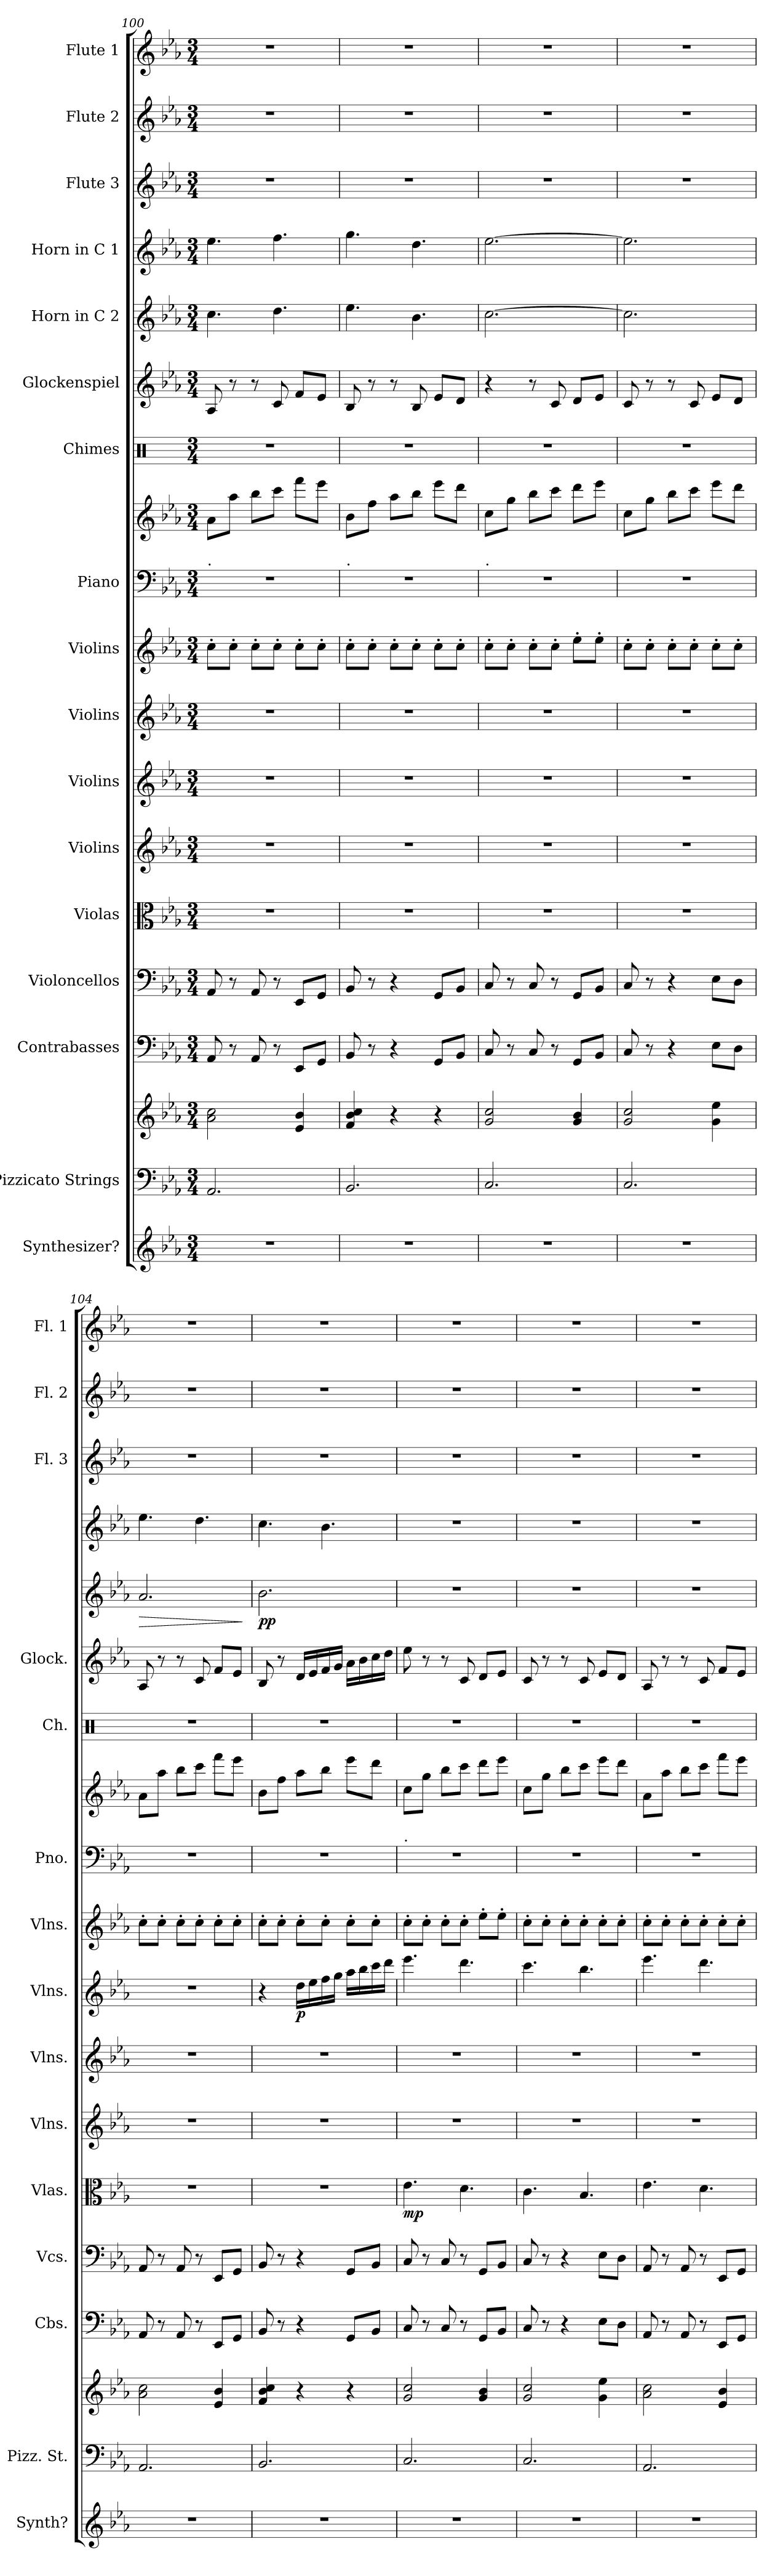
**kern	**kern	**kern	**kern	**kern	**kern	**dynam	**kern	**kern	**kern	**dynam	**kern	**kern	**kern	**kern	**kern	**kern	**dynam	**kern	**kern	**kern	**kern
*part17	*part16	*part16	*part15	*part14	*part13	*part13	*part12	*part11	*part10	*part10	*part9	*part8	*part8	*part7	*part6	*part5	*part5	*part4	*part3	*part2	*part1
*staff19	*staff18	*staff17	*staff16	*staff15	*staff14	*staff14	*staff13	*staff12	*staff11	*staff11	*staff10	*staff9	*staff8	*staff7	*staff6	*staff5	*staff5	*staff4	*staff3	*staff2	*staff1
*I"Synthesizer?	*I"Pizzicato Strings	*	*I"Contrabasses	*I"Violoncellos	*I"Violas	*	*I"Violins	*I"Violins	*I"Violins	*	*I"Violins	*I"Piano	*	*I"Chimes	*I"Glockenspiel	*I"Horn in C 2	*	*I"Horn in C 1	*I"Flute 3	*I"Flute 2	*I"Flute 1
*I'Synth?	*I'Pizz. St.	*	*I'Cbs.	*I'Vcs.	*I'Vlas.	*	*I'Vlns.	*I'Vlns.	*I'Vlns.	*	*I'Vlns.	*I'Pno.	*	*I'Ch.	*I'Glock.	*	*	*	*I'Fl. 3	*I'Fl. 2	*I'Fl. 1
*clefG2	*clefF4	*clefG2	*clefF4	*clefF4	*clefC3	*	*clefG2	*clefG2	*clefG2	*	*clefG2	*clefF4	*clefG2	*clefX	*clefG2	*clefG2	*	*clefG2	*clefG2	*clefG2	*clefG2
*	*	*	*ITrd7c12	*	*	*	*	*	*	*	*	*	*	*	*ITrd-14c-24	*ITrd7c12	*	*ITrd7c12	*	*	*
*k[b-e-a-]	*k[b-e-a-]	*k[b-e-a-]	*k[b-e-a-]	*k[b-e-a-]	*k[b-e-a-]	*	*k[b-e-a-]	*k[b-e-a-]	*k[b-e-a-]	*	*k[b-e-a-]	*k[b-e-a-]	*k[b-e-a-]	*k[]	*k[b-e-a-]	*k[b-e-a-]	*	*k[b-e-a-]	*k[b-e-a-]	*k[b-e-a-]	*k[b-e-a-]
*M3/4	*M3/4	*M3/4	*M3/4	*M3/4	*M3/4	*	*M3/4	*M3/4	*M3/4	*	*M3/4	*M3/4	*M3/4	*M3/4	*M3/4	*M3/4	*	*M3/4	*M3/4	*M3/4	*M3/4
=100	=100	=100	=100	=100	=100	=100	=100	=100	=100	=100	=100	=100	=100	=100	=100	=100	=100	=100	=100	=100	=100
!	!	!	!	!	!	!	!	!	!	!	!	!LO:TX:a:t=.	!	!	!	!	!	!	!	!	!
2.r	2.AA-/	2a-\ 2cc\	8AAA-/	8AA-/	2.r	.	2.r	2.r	2.r	.	8cc'\L	2.r	8a-\L	2.r	8aa-/	4.c\	.	4.e-\	2.r	2.r	2.r
.	.	.	8r	8r	.	.	.	.	.	.	8cc'\J	.	8aa-\J	.	8r	.	.	.	.	.	.
.	.	.	8AAA-/	8AA-/	.	.	.	.	.	.	8cc'\L	.	8bb-\L	.	8r	.	.	.	.	.	.
.	.	.	8r	8r	.	.	.	.	.	.	8cc'\J	.	8ccc\J	.	8ccc/	4.d\	.	4.f\	.	.	.
.	.	4e-/ 4b-/	8EEE-/L	8EE-/L	.	.	.	.	.	.	8cc'\L	.	8fff\L	.	8fff/L	.	.	.	.	.	.
.	.	.	8GGG/J	8GG/J	.	.	.	.	.	.	8cc'\J	.	8eee-\J	.	8eee-/J	.	.	.	.	.	.
=101	=101	=101	=101	=101	=101	=101	=101	=101	=101	=101	=101	=101	=101	=101	=101	=101	=101	=101	=101	=101	=101
!	!	!	!	!	!	!	!	!	!	!	!	!LO:TX:a:t=.	!	!	!	!	!	!	!	!	!
2.r	2.BB-/	4f/ 4b-/ 4cc/	8BBB-/	8BB-/	2.r	.	2.r	2.r	2.r	.	8cc'\L	2.r	8b-\L	2.r	8bb-/	4.e-\	.	4.g\	2.r	2.r	2.r
.	.	.	8r	8r	.	.	.	.	.	.	8cc'\J	.	8ff\J	.	8r	.	.	.	.	.	.
.	.	4r	4r	4r	.	.	.	.	.	.	8cc'\L	.	8aa-\L	.	8r	.	.	.	.	.	.
.	.	.	.	.	.	.	.	.	.	.	8cc'\J	.	8bb-\J	.	8bb-/	4.B-\	.	4.d\	.	.	.
.	.	4r	8GGG/L	8GG/L	.	.	.	.	.	.	8cc'\L	.	8eee-\L	.	8eee-/L	.	.	.	.	.	.
.	.	.	8BBB-/J	8BB-/J	.	.	.	.	.	.	8cc'\J	.	8ddd\J	.	8ddd/J	.	.	.	.	.	.
!!LO:PB:g=z
=102	=102	=102	=102	=102	=102	=102	=102	=102	=102	=102	=102	=102	=102	=102	=102	=102	=102	=102	=102	=102	=102
!	!	!	!	!	!	!	!	!	!	!	!	!LO:TX:a:t=.	!	!	!	!	!	!	!	!	!
2.r	2.C/	2g/ 2cc/	8CC/	8C/	2.r	.	2.r	2.r	2.r	.	8cc'\L	2.r	8cc\L	2.r	4r	[2.c\	.	[2.e-\	2.r	2.r	2.r
.	.	.	8r	8r	.	.	.	.	.	.	8cc'\J	.	8gg\J	.	.	.	.	.	.	.	.
.	.	.	8CC/	8C/	.	.	.	.	.	.	8cc'\L	.	8bb-\L	.	8r	.	.	.	.	.	.
.	.	.	8r	8r	.	.	.	.	.	.	8cc'\J	.	8ccc\J	.	8ccc/	.	.	.	.	.	.
.	.	4g/ 4b-/	8GGG/L	8GG/L	.	.	.	.	.	.	8ee-'\L	.	8ddd\L	.	8ddd/L	.	.	.	.	.	.
.	.	.	8BBB-/J	8BB-/J	.	.	.	.	.	.	8ee-'\J	.	8eee-\J	.	8eee-/J	.	.	.	.	.	.
=103	=103	=103	=103	=103	=103	=103	=103	=103	=103	=103	=103	=103	=103	=103	=103	=103	=103	=103	=103	=103	=103
2.r	2.C/	2g/ 2cc/	8CC/	8C/	2.r	.	2.r	2.r	2.r	.	8cc'\L	2.r	8cc\L	2.r	8ccc/	2.c\]	.	2.e-\]	2.r	2.r	2.r
.	.	.	8r	8r	.	.	.	.	.	.	8cc'\J	.	8gg\J	.	8r	.	.	.	.	.	.
.	.	.	4r	4r	.	.	.	.	.	.	8cc'\L	.	8bb-\L	.	8r	.	.	.	.	.	.
.	.	.	.	.	.	.	.	.	.	.	8cc'\J	.	8ccc\J	.	8ccc/	.	.	.	.	.	.
.	.	4g\ 4ee-\	8EE-\L	8E-\L	.	.	.	.	.	.	8cc'\L	.	8eee-\L	.	8eee-/L	.	.	.	.	.	.
.	.	.	8DD\J	8D\J	.	.	.	.	.	.	8cc'\J	.	8ddd\J	.	8ddd/J	.	.	.	.	.	.
=104	=104	=104	=104	=104	=104	=104	=104	=104	=104	=104	=104	=104	=104	=104	=104	=104	=104	=104	=104	=104	=104
!	!	!	!	!	!	!	!	!	!	!	!	!	!	!	!	!	!LO:HP:b	!	!	!	!
2.r	2.AA-/	2a-\ 2cc\	8AAA-/	8AA-/	2.r	.	2.r	2.r	2.r	.	8cc'\L	2.r	8a-\L	2.r	8aa-/	2.A-/	>	4.e-\	2.r	2.r	2.r
.	.	.	8r	8r	.	.	.	.	.	.	8cc'\J	.	8aa-\J	.	8r	.	.	.	.	.	.
.	.	.	8AAA-/	8AA-/	.	.	.	.	.	.	8cc'\L	.	8bb-\L	.	8r	.	.	.	.	.	.
.	.	.	8r	8r	.	.	.	.	.	.	8cc'\J	.	8ccc\J	.	8ccc/	.	.	4.d\	.	.	.
.	.	4e-/ 4b-/	8EEE-/L	8EE-/L	.	.	.	.	.	.	8cc'\L	.	8fff\L	.	8fff/L	.	.	.	.	.	.
.	.	.	8GGG/J	8GG/J	.	.	.	.	.	.	8cc'\J	.	8eee-\J	.	8eee-/J	.	.	.	.	.	.
.	.	.	.	.	.	.	.	.	.	.	.	.	.	.	.	.	]	.	.	.	.
=105	=105	=105	=105	=105	=105	=105	=105	=105	=105	=105	=105	=105	=105	=105	=105	=105	=105	=105	=105	=105	=105
!	!	!	!	!	!	!	!	!	!	!	!	!	!	!	!	!	!LO:DY:b	!	!	!	!
2.r	2.BB-/	4f/ 4b-/ 4cc/	8BBB-/	8BB-/	2.r	.	2.r	2.r	4r	.	8cc'\L	2.r	8b-\L	2.r	8bb-/	2.B-\	pp	4.c\	2.r	2.r	2.r
.	.	.	8r	8r	.	.	.	.	.	.	8cc'\J	.	8ff\J	.	8r	.	.	.	.	.	.
!	!	!	!	!	!	!	!	!	!	!LO:DY:b	!	!	!	!	!	!	!	!	!	!	!
.	.	4r	4r	4r	.	.	.	.	16dd\LL	p	8cc'\L	.	8aa-\L	.	16ddd/LL	.	.	.	.	.	.
.	.	.	.	.	.	.	.	.	16ee-\	.	.	.	.	.	16eee-/	.	.	.	.	.	.
.	.	.	.	.	.	.	.	.	16ff\	.	8cc'\J	.	8bb-\J	.	16fff/	.	.	4.B-\	.	.	.
.	.	.	.	.	.	.	.	.	16gg\JJ	.	.	.	.	.	16ggg/JJ	.	.	.	.	.	.
.	.	4r	8GGG/L	8GG/L	.	.	.	.	16aa-\LL	.	8cc'\L	.	8eee-\L	.	16aaa-\LL	.	.	.	.	.	.
.	.	.	.	.	.	.	.	.	16bb-\	.	.	.	.	.	16bbb-\	.	.	.	.	.	.
.	.	.	8BBB-/J	8BB-/J	.	.	.	.	16ccc\	.	8cc'\J	.	8ddd\J	.	16cccc\	.	.	.	.	.	.
.	.	.	.	.	.	.	.	.	16ddd\JJ	.	.	.	.	.	16dddd\JJ	.	.	.	.	.	.
!!LO:PB:g=z
=106	=106	=106	=106	=106	=106	=106	=106	=106	=106	=106	=106	=106	=106	=106	=106	=106	=106	=106	=106	=106	=106
!	!	!	!	!	!	!	!	!	!	!	!	!LO:TX:a:t=.	!	!	!	!	!	!	!	!	!
!	!	!	!	!	!	!LO:DY:b	!	!	!	!	!	!	!	!	!	!	!	!	!	!	!
2.r	2.C/	2g/ 2cc/	8CC/	8C/	4.e-\	mp	2.r	2.r	4.eee-\	.	8cc'\L	2.r	8cc\L	2.r	8eeee-\	2.r	.	2.r	2.r	2.r	2.r
.	.	.	8r	8r	.	.	.	.	.	.	8cc'\J	.	8gg\J	.	8r	.	.	.	.	.	.
.	.	.	8CC/	8C/	.	.	.	.	.	.	8cc'\L	.	8bb-\L	.	8r	.	.	.	.	.	.
.	.	.	8r	8r	4.d\	.	.	.	4.ddd\	.	8cc'\J	.	8ccc\J	.	8ccc/	.	.	.	.	.	.
.	.	4g/ 4b-/	8GGG/L	8GG/L	.	.	.	.	.	.	8ee-'\L	.	8ddd\L	.	8ddd/L	.	.	.	.	.	.
.	.	.	8BBB-/J	8BB-/J	.	.	.	.	.	.	8ee-'\J	.	8eee-\J	.	8eee-/J	.	.	.	.	.	.
=107	=107	=107	=107	=107	=107	=107	=107	=107	=107	=107	=107	=107	=107	=107	=107	=107	=107	=107	=107	=107	=107
2.r	2.C/	2g/ 2cc/	8CC/	8C/	4.c\	.	2.r	2.r	4.ccc\	.	8cc'\L	2.r	8cc\L	2.r	8ccc/	2.r	.	2.r	2.r	2.r	2.r
.	.	.	8r	8r	.	.	.	.	.	.	8cc'\J	.	8gg\J	.	8r	.	.	.	.	.	.
.	.	.	4r	4r	.	.	.	.	.	.	8cc'\L	.	8bb-\L	.	8r	.	.	.	.	.	.
.	.	.	.	.	4.B-/	.	.	.	4.bb-\	.	8cc'\J	.	8ccc\J	.	8ccc/	.	.	.	.	.	.
.	.	4g\ 4ee-\	8EE-\L	8E-\L	.	.	.	.	.	.	8cc'\L	.	8eee-\L	.	8eee-/L	.	.	.	.	.	.
.	.	.	8DD\J	8D\J	.	.	.	.	.	.	8cc'\J	.	8ddd\J	.	8ddd/J	.	.	.	.	.	.
=108	=108	=108	=108	=108	=108	=108	=108	=108	=108	=108	=108	=108	=108	=108	=108	=108	=108	=108	=108	=108	=108
2.r	2.AA-/	2a-\ 2cc\	8AAA-/	8AA-/	4.e-\	.	2.r	2.r	4.eee-\	.	8cc'\L	2.r	8a-\L	2.r	8aa-/	2.r	.	2.r	2.r	2.r	2.r
.	.	.	8r	8r	.	.	.	.	.	.	8cc'\J	.	8aa-\J	.	8r	.	.	.	.	.	.
.	.	.	8AAA-/	8AA-/	.	.	.	.	.	.	8cc'\L	.	8bb-\L	.	8r	.	.	.	.	.	.
.	.	.	8r	8r	4.d\	.	.	.	4.ddd\	.	8cc'\J	.	8ccc\J	.	8ccc/	.	.	.	.	.	.
.	.	4e-/ 4b-/	8EEE-/L	8EE-/L	.	.	.	.	.	.	8cc'\L	.	8fff\L	.	8fff/L	.	.	.	.	.	.
.	.	.	8GGG/J	8GG/J	.	.	.	.	.	.	8cc'\J	.	8eee-\J	.	8eee-/J	.	.	.	.	.	.
=	=	=	=	=	=	=	=	=	=	=	=	=	=	=	=	=	=	=	=	=	=
*-	*-	*-	*-	*-	*-	*-	*-	*-	*-	*-	*-	*-	*-	*-	*-	*-	*-	*-	*-	*-	*-
